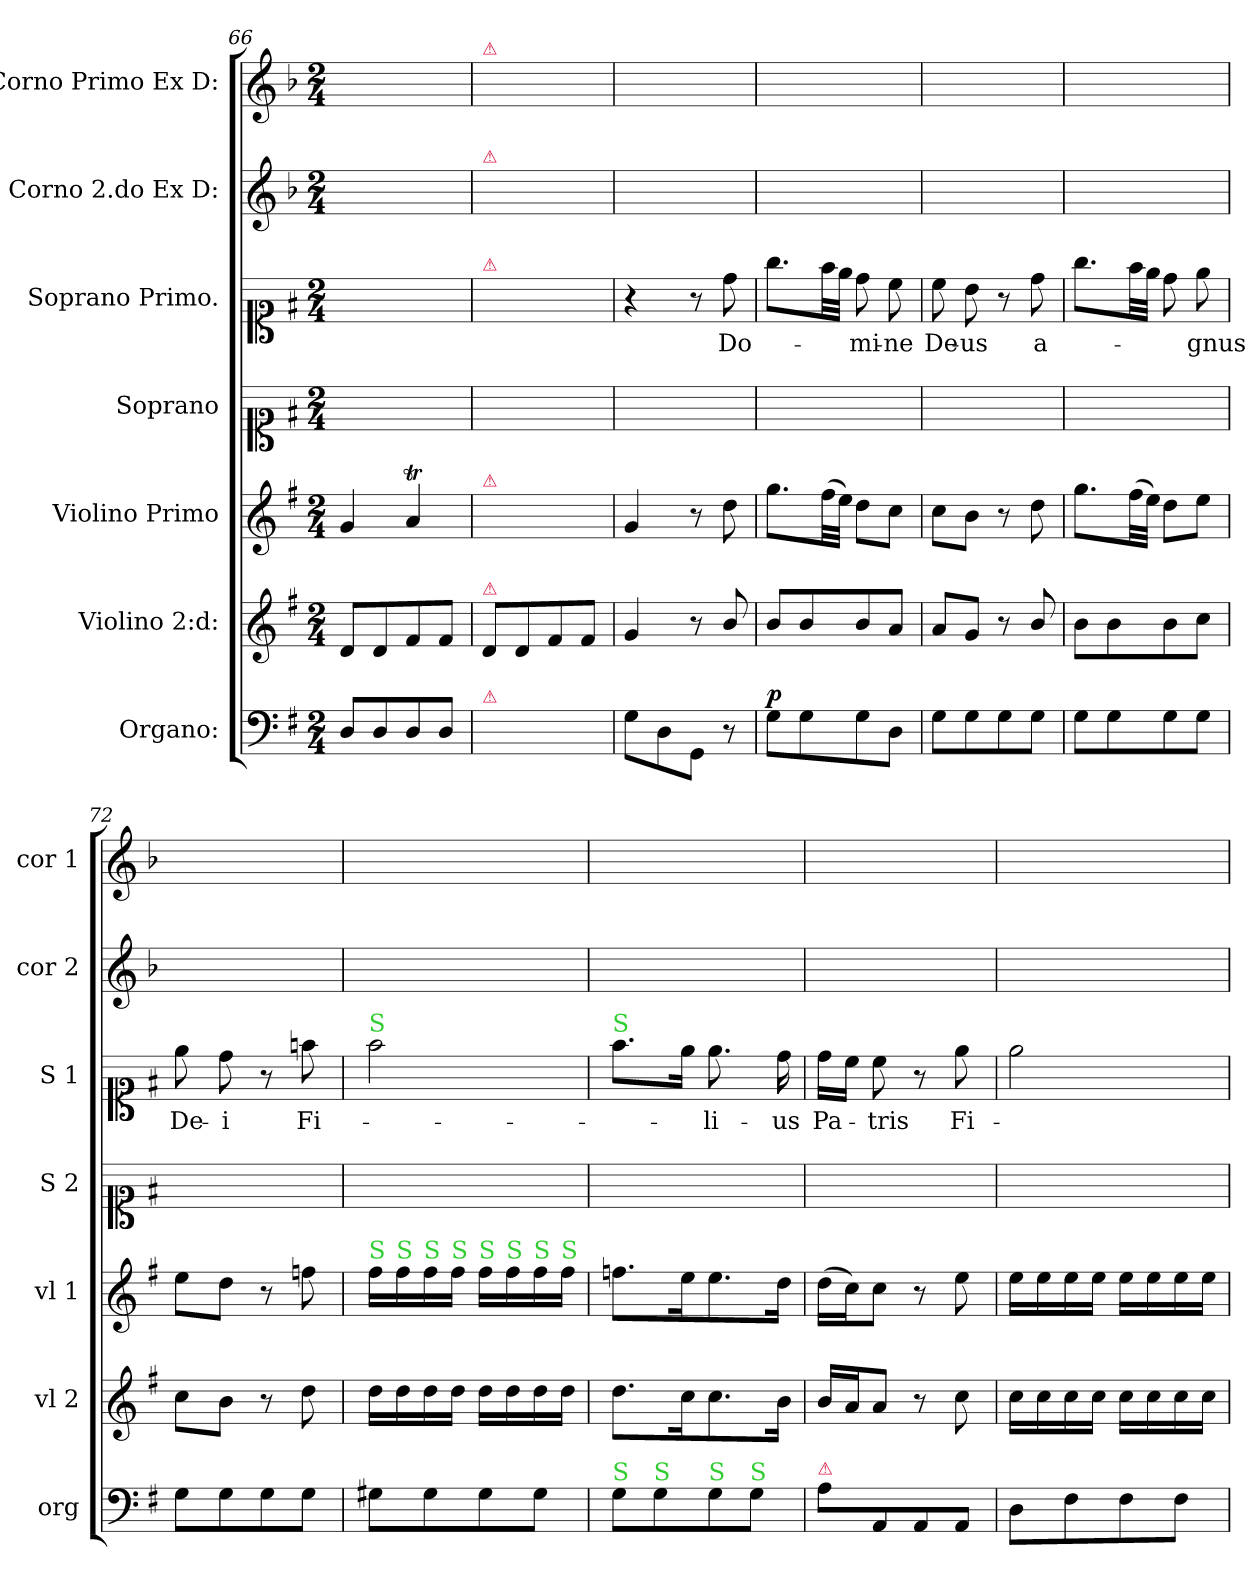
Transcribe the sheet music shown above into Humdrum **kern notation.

**kern	**dynam	**kern	**kern	**dynam	**kern	**kern	**text	**kern	**kern
*part7	*part7	*part6	*part5	*part5	*part4	*part3	*part3	*part2	*part1
*staff7	*staff7	*staff6	*staff5	*staff5	*staff4	*staff3	*staff3	*staff2	*staff1
*I"Organo:	*	*I"Violino 2:d:	*I"Violino Primo	*	*I"Soprano	*I"Soprano Primo.	*	*I"Corno 2.do Ex D:	*I"Corno Primo Ex D:
*I'org	*	*I'vl 2	*I'vl 1	*	*I'S 2	*I'S 1	*	*I'cor 2	*I'cor 1
*clefF4	*	*clefG2	*clefG2	*	*clefC1	*clefC1	*	*clefG2	*clefG2
*	*	*	*	*	*	*	*	*ITrd6c10	*ITrd6c10
*k[f#]	*	*k[f#]	*k[f#]	*	*k[f#]	*k[f#]	*	*k[f#]	*k[f#]
*G:	*	*G:	*G:	*	*G:	*G:	*	*G:	*G:
*M2/4	*	*M2/4	*M2/4	*	*M2/4	*M2/4	*	*M2/4	*M2/4
=66	=66	=66	=66	=66	=66	=66	=66	=66	=66
8D/L	.	8d/L	4g/	.	2ryy	2ryy	.	2ryy	2ryy
8D/	.	8d/	.	.	.	.	.	.	.
8D/	.	8f#/	4aT/	.	.	.	.	.	.
8D/J	.	8f#/J	.	.	.	.	.	.	.
=67	=67	=67	=67	=67	=67	=67	=67	=67	=67
!	!	!	!	!	!	!	!	!	!LO:TX:a:color=crimson:t=⚠
!	!	!	!	!	!	!	!	!LO:TX:a:color=crimson:t=⚠	!
!	!	!	!	!	!	!LO:TX:a:color=crimson:t=⚠	!	!	!
!	!	!	!LO:TX:a:color=crimson:t=⚠	!	!	!	!	!	!
!	!	!LO:TX:a:color=crimson:t=⚠	!	!	!	!	!	!	!
!LO:TX:a:color=crimson:t=⚠	!	!	!	!	!	!	!	!	!
2ryy	.	8d/L	2ryy	.	2ryy	2ryy	.	2ryy	2ryy
.	.	8d/	.	.	.	.	.	.	.
.	.	8f#/	.	.	.	.	.	.	.
.	.	8f#/J	.	.	.	.	.	.	.
=68	=68	=68	=68	=68	=68	=68	=68	=68	=68
8G\L	.	4g/	4g/	.	2ryy	4r	.	2ryy	2ryy
8D\	.	.	.	.	.	.	.	.	.
8GG\J	.	8r	8r	.	.	8r	.	.	.
8r	.	8b/	8dd\	pia	.	8dd\	Do-	.	.
=69	=69	=69	=69	=69	=69	=69	=69	=69	=69
!	!LO:DY:a	!	!	!	!	!	!	!	!
8G\L	p	8b/L	8.gg\L	.	2ryy	8.gg\L	.	2ryy	2ryy
8G\	.	8b/	.	.	.	.	.	.	.
.	.	.	(32ff#\LL	.	.	32ff#\LL	.	.	.
.	.	.	32ee\JJJ)	.	.	32ee\JJJ	.	.	.
8G\	.	8b/	8dd\L	.	.	8dd\	-mi-	.	.
8D\J	.	8a/J	8cc\J	.	.	8cc\	-ne	.	.
=70	=70	=70	=70	=70	=70	=70	=70	=70	=70
8G\L	.	8a/L	8cc\L	.	2ryy	8cc\	De-	2ryy	2ryy
8G\	.	8g/J	8b\J	.	.	8b\	-us	.	.
8G\	.	8r	8r	.	.	8r	.	.	.
8G\J	.	8b/	8dd\	.	.	8dd\	a-	.	.
=71	=71	=71	=71	=71	=71	=71	=71	=71	=71
8G\L	.	8b\L	8.gg\L	.	2ryy	8.gg\L	.	2ryy	2ryy
8G\	.	8b\	.	.	.	.	.	.	.
.	.	.	(32ff#\LL	.	.	32ff#\LL	.	.	.
.	.	.	32ee\JJJ)	.	.	32ee\JJJ	.	.	.
8G\	.	8b\	8dd\L	.	.	8dd\	.	.	.
8G\J	.	8cc\J	8ee\J	.	.	8ee\	-gnus	.	.
=72	=72	=72	=72	=72	=72	=72	=72	=72	=72
8G\L	.	8cc\L	8ee\L	.	2ryy	8ee\	De-	2ryy	2ryy
8G\	.	8b\J	8dd\J	.	.	8dd\	-i	.	.
8G\	.	8r	8r	.	.	8r	.	.	.
8G\J	.	8dd\	8ffn\	.	.	8ffn\	Fi-	.	.
=73	=73	=73	=73	=73	=73	=73	=73	=73	=73
!	!	!	!	!	!	!LO:TX:a:color=limegreen:t=S	!	!	!
!	!	!	!LO:TX:a:color=limegreen:t=S	!	!	!	!	!	!
8G#X\L	.	16dd\LL	16ff#\LL	.	2ryy	2ff#\	.	2ryy	2ryy
!	!	!	!LO:TX:a:color=limegreen:t=S	!	!	!	!	!	!
.	.	16dd\	16ff#\	.	.	.	.	.	.
!	!	!	!LO:TX:a:color=limegreen:t=S	!	!	!	!	!	!
8G#\	.	16dd\	16ff#\	.	.	.	.	.	.
!	!	!	!LO:TX:a:color=limegreen:t=S	!	!	!	!	!	!
.	.	16dd\JJ	16ff#\JJ	.	.	.	.	.	.
!	!	!	!LO:TX:a:color=limegreen:t=S	!	!	!	!	!	!
8G#\	.	16dd\LL	16ff#\LL	.	.	.	.	.	.
!	!	!	!LO:TX:a:color=limegreen:t=S	!	!	!	!	!	!
.	.	16dd\	16ff#\	.	.	.	.	.	.
!	!	!	!LO:TX:a:color=limegreen:t=S	!	!	!	!	!	!
8G#\J	.	16dd\	16ff#\	.	.	.	.	.	.
!	!	!	!LO:TX:a:color=limegreen:t=S	!	!	!	!	!	!
.	.	16dd\JJ	16ff#\JJ	.	.	.	.	.	.
=74	=74	=74	=74	=74	=74	=74	=74	=74	=74
!	!	!	!	!	!	!LO:TX:a:color=limegreen:t=S	!	!	!
!LO:TX:a:color=limegreen:t=S	!	!	!	!	!	!	!	!	!
8G\L	.	8.dd\L	8.ffn\L	.	2ryy	8.ff#\L	.	2ryy	2ryy
!LO:TX:a:color=limegreen:t=S	!	!	!	!	!	!	!	!	!
8G\	.	.	.	.	.	.	.	.	.
.	.	16cc\K	16ee\K	.	.	16ee\Jk	.	.	.
!LO:TX:a:color=limegreen:t=S	!	!	!	!	!	!	!	!	!
8G\	.	8.cc\	8.ee\	.	.	8.ee\	-li-	.	.
!LO:TX:a:color=limegreen:t=S	!	!	!	!	!	!	!	!	!
8G\J	.	.	.	.	.	.	.	.	.
.	.	16b\Jk	16dd\Jk	.	.	16dd\	-us	.	.
=75	=75	=75	=75	=75	=75	=75	=75	=75	=75
!LO:TX:a:color=crimson:t=⚠	!	!	!	!	!	!	!	!	!
8A\L	.	16b/LL	(16dd\LL	.	2ryy	16dd\LL	Pa-	2ryy	2ryy
.	.	16a/J	16cc\J)	.	.	16cc\JJ	.	.	.
8AA/	.	8a/J	8cc\J	.	.	8cc\	-tris	.	.
8AA/	.	8r	8r	.	.	8r	.	.	.
8AA/J	.	8cc\	8ee\	.	.	8ee\	Fi-	.	.
=76	=76	=76	=76	=76	=76	=76	=76	=76	=76
8D\L	.	16cc\LL	16ee\LL	.	2ryy	2ee\	.	2ryy	2ryy
.	.	16cc\	16ee\	.	.	.	.	.	.
8F#\	.	16cc\	16ee\	.	.	.	.	.	.
.	.	16cc\JJ	16ee\JJ	.	.	.	.	.	.
8F#\	.	16cc\LL	16ee\LL	.	.	.	.	.	.
.	.	16cc\	16ee\	.	.	.	.	.	.
8F#\J	.	16cc\	16ee\	.	.	.	.	.	.
.	.	16cc\JJ	16ee\JJ	.	.	.	.	.	.
=	=	=	=	=	=	=	=	=	=
*-	*-	*-	*-	*-	*-	*-	*-	*-	*-
